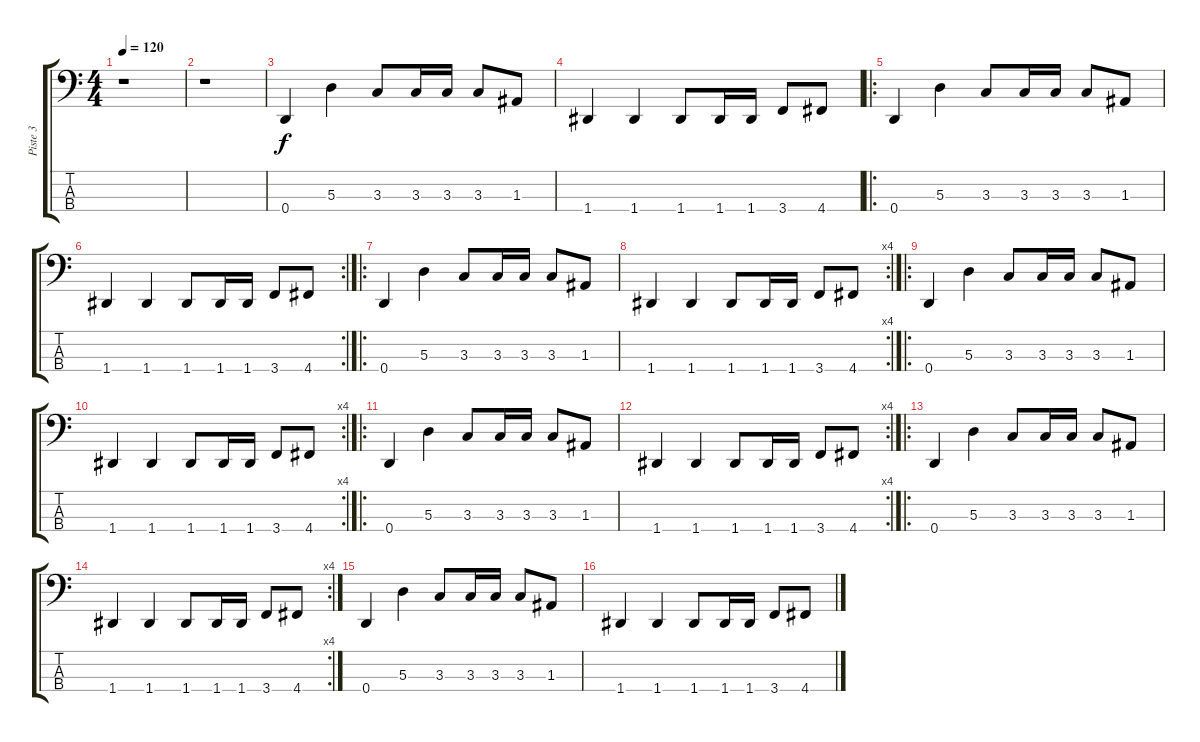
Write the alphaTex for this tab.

\track ("Piste 3" "Piste 3") {instrument electricbassfinger}
\staff {score tabs}
\tuning (G2 D2 A1 D1) {hide}
\ts (4 4)
\tempo 120
\clef f4
\ks c
r.1{dy f instrument electricbassfinger} |
r.1 |
0.4.4 5.3.4 3.3.8 3.3.16 3.3.16 3.3.8 1.3.8 |
1.4.4 1.4.4 1.4.8 1.4.16 1.4.16 3.4.8 4.4.8 |
\ro
0.4.4 5.3.4 3.3.8 3.3.16 3.3.16 3.3.8 1.3.8 |
\rc 2
1.4.4 1.4.4 1.4.8 1.4.16 1.4.16 3.4.8 4.4.8 |
\ro
0.4.4 5.3.4 3.3.8 3.3.16 3.3.16 3.3.8 1.3.8 |
\rc 4
1.4.4 1.4.4 1.4.8 1.4.16 1.4.16 3.4.8 4.4.8 |
\ro
0.4.4 5.3.4 3.3.8 3.3.16 3.3.16 3.3.8 1.3.8 |
\rc 4
1.4.4 1.4.4 1.4.8 1.4.16 1.4.16 3.4.8 4.4.8 |
\ro
0.4.4 5.3.4 3.3.8 3.3.16 3.3.16 3.3.8 1.3.8 |
\rc 4
1.4.4 1.4.4 1.4.8 1.4.16 1.4.16 3.4.8 4.4.8 |
\ro
0.4.4 5.3.4 3.3.8 3.3.16 3.3.16 3.3.8 1.3.8 |
\rc 4
1.4.4 1.4.4 1.4.8 1.4.16 1.4.16 3.4.8 4.4.8 |
0.4.4 5.3.4 3.3.8 3.3.16 3.3.16 3.3.8 1.3.8 |
1.4.4 1.4.4 1.4.8 1.4.16 1.4.16 3.4.8 4.4.8
